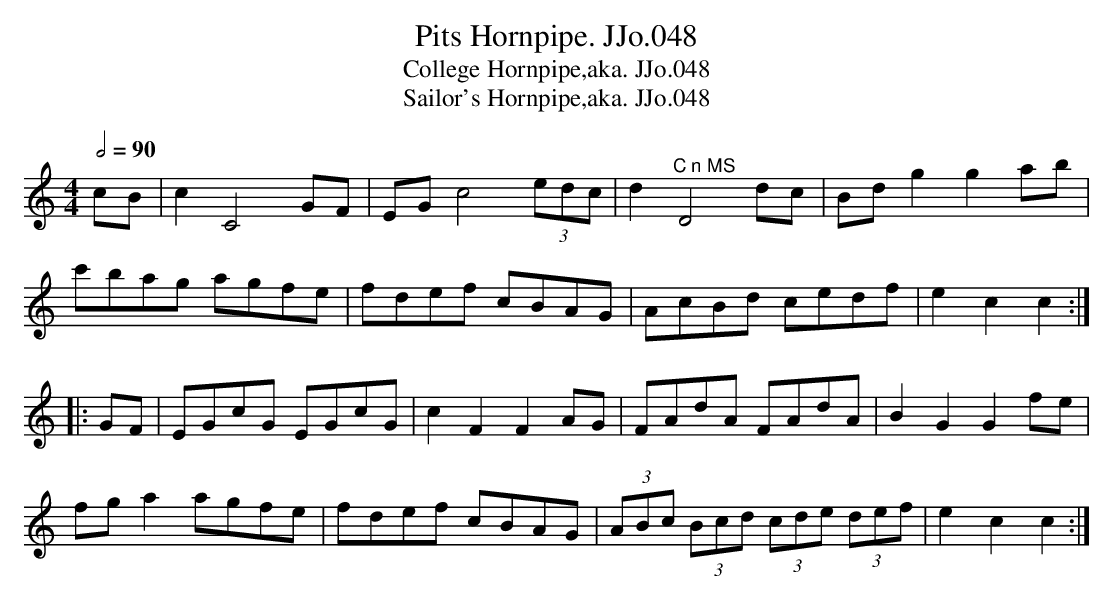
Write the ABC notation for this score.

X:1
T:Pits Hornpipe. JJo.048
T:College Hornpipe,aka. JJo.048
T:Sailor's Hornpipe,aka. JJo.048
M:4/4
L:1/8
Q:1/2=90
K:C
cB|c2C4GF|EGc4 (3edc|d2"^C n MS"D4dc|Bdg2g2ab|
c'bag agfe|fdef cBAG|AcBd cedf|e2c2c2:|
|:GF|EGcG EGcG|c2F2F2AG|FAdA FAdA|B2G2G2fe|
fga2agfe|fdef cBAG|(3ABc (3Bcd (3cde (3def|e2c2c2:|
